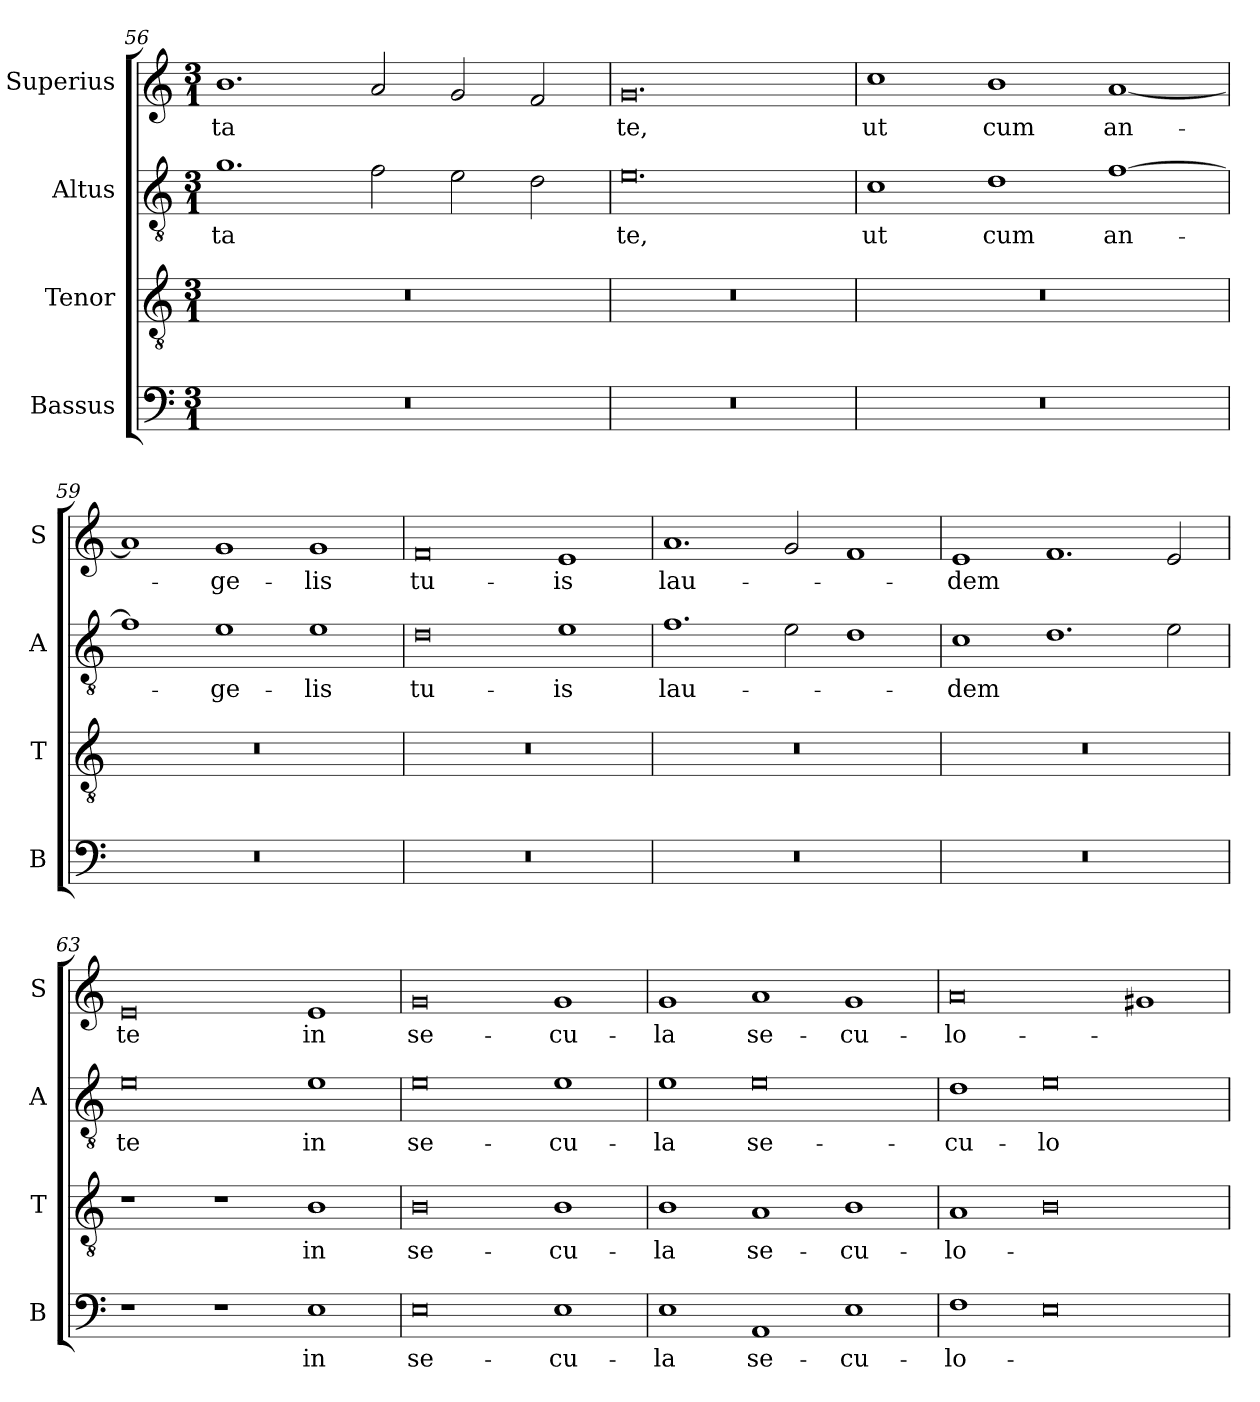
**kern	**text	**kern	**text	**kern	**text	**kern	**text
*part4	*part4	*part3	*part3	*part2	*part2	*part1	*part1
*staff4	*staff4	*staff3	*staff3	*staff2	*staff2	*staff1	*staff1
*I"Bassus	*	*I"Tenor	*	*I"Altus	*	*I"Superius	*
*I'B	*	*I'T	*	*I'A	*	*I'S	*
*clefF4	*	*clefGv2	*	*clefGv2	*	*clefG2	*
*k[]	*	*k[]	*	*k[]	*	*k[]	*
*M3/1	*	*M3/1	*	*M3/1	*	*M3/1	*
=56	=56	=56	=56	=56	=56	=56	=56
0.r	.	0.r	.	1.g	-ta	1.b	-ta
.	.	.	.	2f	.	2a	.
.	.	.	.	2e	.	2g	.
.	.	.	.	2d	.	2f	.
=57	=57	=57	=57	=57	=57	=57	=57
0.r	.	0.r	.	0.e	te,	0.g	te,
=58	=58	=58	=58	=58	=58	=58	=58
0.r	.	0.r	.	1c	ut	1cc	ut
.	.	.	.	1d	cum	1b	cum
.	.	.	.	[1f	an-	[1a	an-
=59	=59	=59	=59	=59	=59	=59	=59
0.r	.	0.r	.	1f]	.	1a]	.
.	.	.	.	1e	-ge-	1g	-ge-
.	.	.	.	1e	-lis	1g	-lis
=60	=60	=60	=60	=60	=60	=60	=60
0.r	.	0.r	.	0d	tu-	0f	tu-
.	.	.	.	1e	-is	1e	-is
=61	=61	=61	=61	=61	=61	=61	=61
0.r	.	0.r	.	1.f	lau-	1.a	lau-
.	.	.	.	2e	.	2g	.
.	.	.	.	1d	.	1f	.
=62	=62	=62	=62	=62	=62	=62	=62
0.r	.	0.r	.	1c	-dem	1e	-dem
.	.	.	.	1.d	.	1.f	.
.	.	.	.	2e	.	2e	.
=63	=63	=63	=63	=63	=63	=63	=63
1r	.	1r	.	0e	te	0e	te
1r	.	1r	.	.	.	.	.
1E	in	1B	in	1e	in	1e	in
=64	=64	=64	=64	=64	=64	=64	=64
0E	se-	0B	se-	0e	se-	0g	se-
1E	-cu-	1B	-cu-	1e	-cu-	1g	-cu-
=65	=65	=65	=65	=65	=65	=65	=65
1E	-la	1B	-la	1e	-la	1g	-la
1AA	se-	1A	se-	0e	se-	1a	se-
1E	-cu-	1B	-cu-	.	.	1g	-cu-
=66	=66	=66	=66	=66	=66	=66	=66
1F	-lo-	1A	-lo-	1d	-cu-	0a	-lo-
0E	.	0B	.	0e	-lo-	.	.
.	.	.	.	.	.	1g#X	.
=	=	=	=	=	=	=	=
*-	*-	*-	*-	*-	*-	*-	*-
